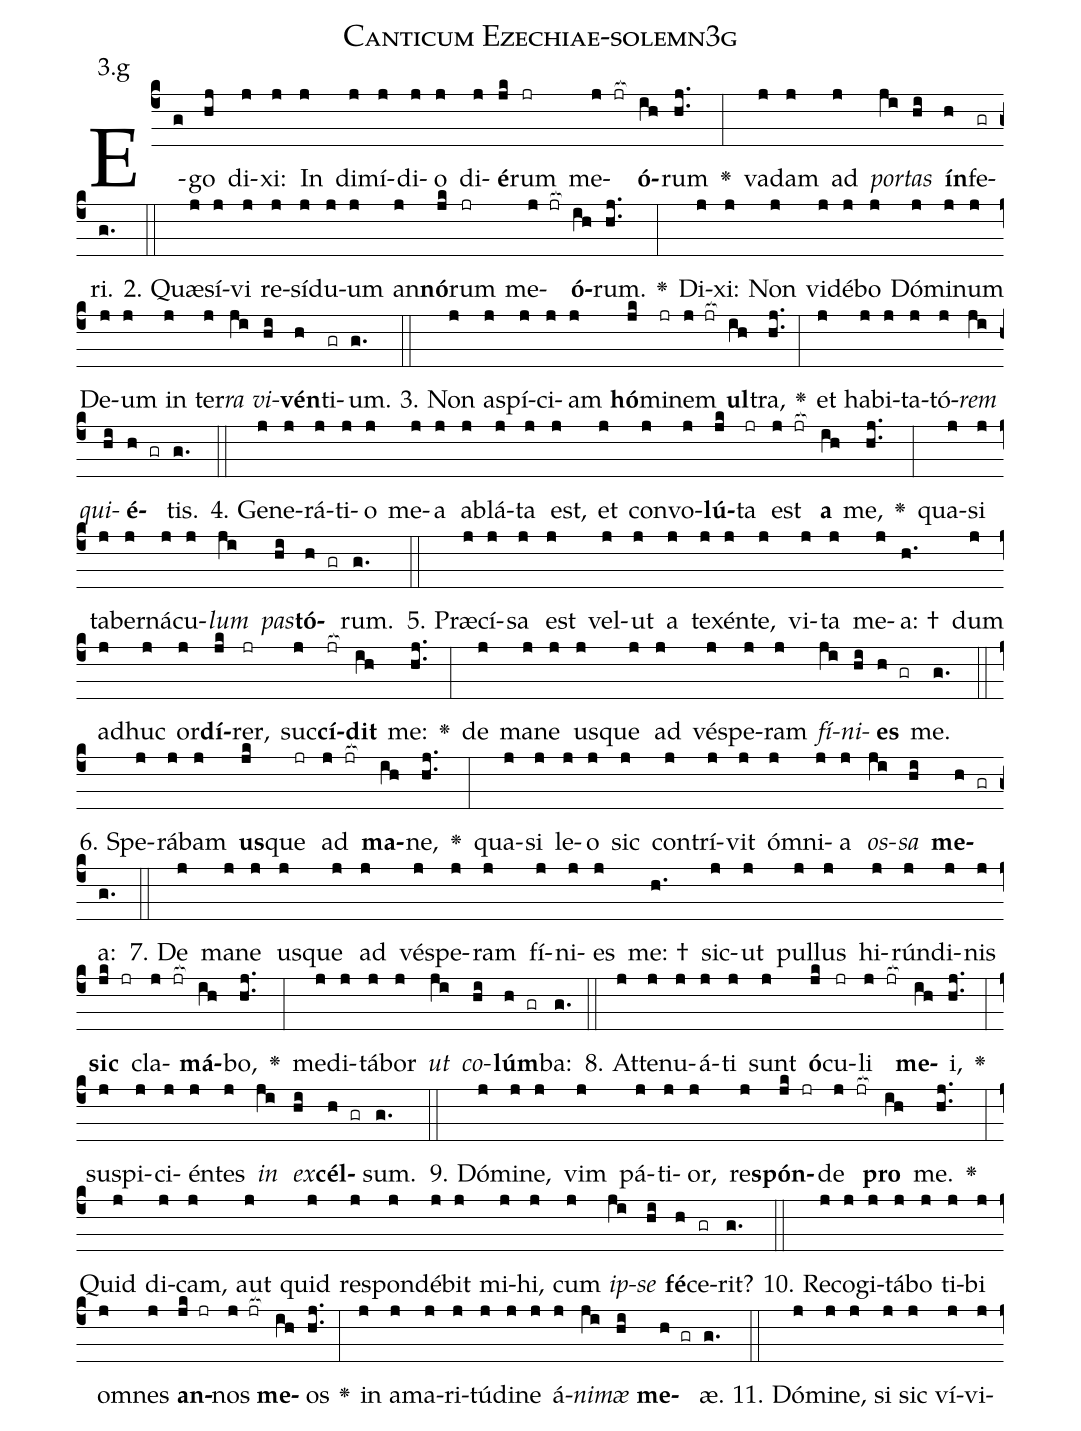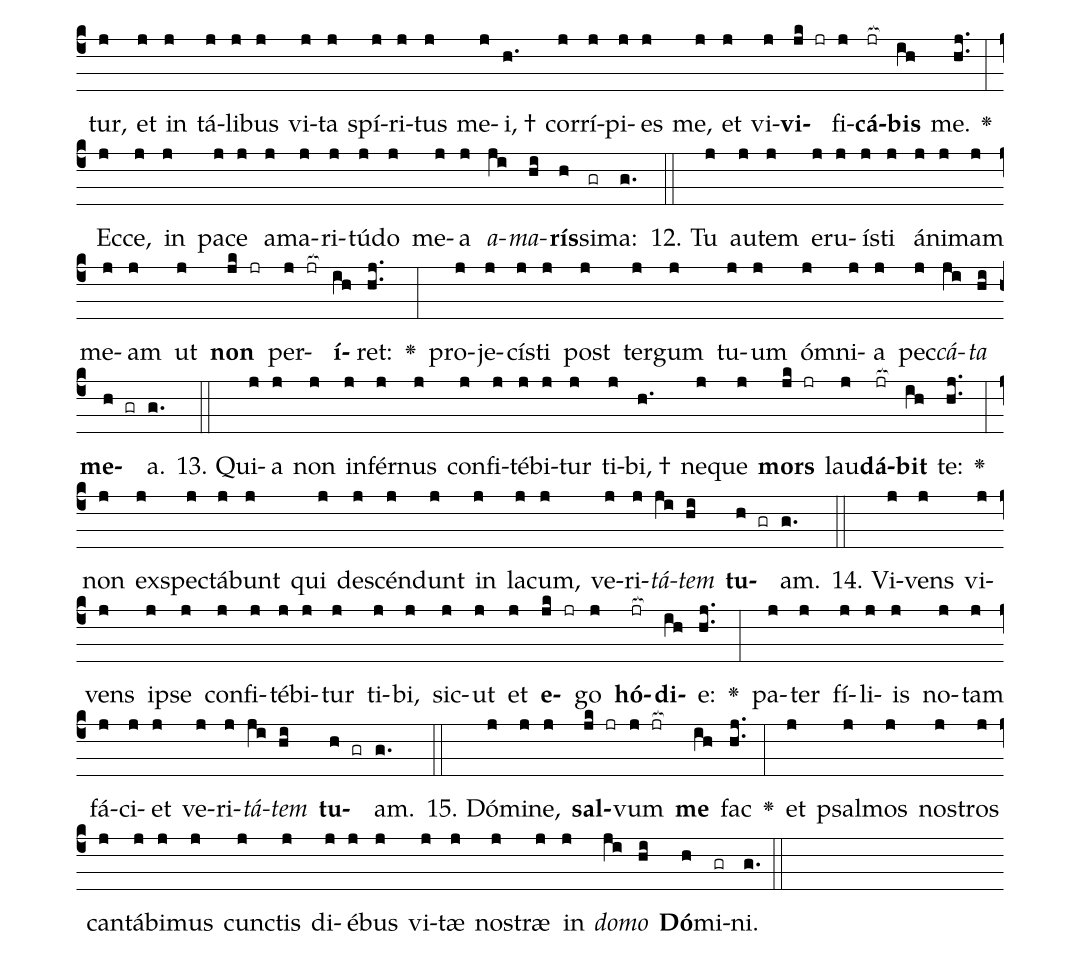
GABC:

name: Canticum Ezechiae-solemn3g;
annotation: 3.g;
%%
(c4)E(g)go(hj) di(j)xi:(j) In(j) di(j)mí(j)di(j)o(j) di(j)<b>é</b>(jk)rum(jr) me(j jr[ocb:1{])<b>ó</b>(ih[ocb:0}])rum(hj..) <v>\greheightstar</v>(:) va(j)dam(j) ad(j) <i>por</i>(ji)<i>tas</i>(hi) <b>ín</b>(h)fe(gr)ri.(g.) (::)
2. Quæ(j)sí(j)vi(j) re(j)sí(j)du(j)um(j) an(j)<b>nó</b>(jk)rum(jr) me(j jr[ocb:1{])<b>ó</b>(ih[ocb:0}])rum.(hj..) <v>\greheightstar</v>(:) Di(j)xi:(j) Non(j) vi(j)dé(j)bo(j) Dó(j)mi(j)num(j) De(j)um(j) in(j) ter(j)<i>ra</i>(ji) <i>vi</i>(hi)<b>vén</b>(h)ti(gr)um.(g.) (::)
3. Non(j) a(j)spí(j)ci(j)am(j) <b>hó</b>(jk)mi(jr)nem(j jr[ocb:1{]) <b>ul</b>(ih[ocb:0}])tra,(hj..) <v>\greheightstar</v>(:) et(j) ha(j)bi(j)ta(j)tó(j)<i>rem</i>(ji) <i>qui</i>(hi)<b>é</b>(h gr)tis.(g.) (::)
4. Ge(j)ne(j)rá(j)ti(j)o(j) me(j)a(j) ab(j)lá(j)ta(j) est,(j) et(j) con(j)vo(j)<b>lú</b>(jk)ta(jr) est(j jr[ocb:1{]) <b>a</b>(ih[ocb:0}]) me,(hj..) <v>\greheightstar</v>(:) qua(j)si(j) ta(j)ber(j)ná(j)cu(j)<i>lum</i>(ji) <i>pas</i>(hi)<b>tó</b>(h gr)rum.(g.) (::)
5. Præ(j)cí(j)sa(j) est(j) vel(j)ut(j) a(j) te(j)xén(j)te,(j) vi(j)ta(j) me(j)a: †(h.) dum(j) ad(j)huc(j) or(j)<b>dí</b>(jk)rer,(jr) suc(j)<b>cí</b>(jr[ocb:1{])<b>dit</b>(ih[ocb:0}]) me:(hj..) <v>\greheightstar</v>(:) de(j) ma(j)ne(j) us(j)que(j) ad(j) vés(j)pe(j)ram(j) <i>fí</i>(ji)<i>ni</i>(hi)<b>es</b>(h gr) me.(g.) (::)
6. Spe(j)rá(j)bam(j) <b>us</b>(jk)que(jr) ad(j jr[ocb:1{]) <b>ma</b>(ih[ocb:0}])ne,(hj..) <v>\greheightstar</v>(:) qua(j)si(j) le(j)o(j) sic(j) con(j)trí(j)vit(j) óm(j)ni(j)a(j) <i>os</i>(ji)<i>sa</i>(hi) <b>me</b>(h gr)a:(g.) (::)
7. De(j) ma(j)ne(j) us(j)que(j) ad(j) vés(j)pe(j)ram(j) fí(j)ni(j)es(j) me: †(h.) sic(j)ut(j) pul(j)lus(j) hi(j)rún(j)di(j)nis(j) <b>sic</b>(jk jr) cla(j jr[ocb:1{])<b>má</b>(ih[ocb:0}])bo,(hj..) <v>\greheightstar</v>(:) me(j)di(j)tá(j)bor(j) <i>ut</i>(ji) <i>co</i>(hi)<b>lúm</b>(h gr)ba:(g.) (::)
8. At(j)te(j)nu(j)á(j)ti(j) sunt(j) <b>ó</b>(jk)cu(jr)li(j jr[ocb:1{]) <b>me</b>(ih[ocb:0}])i,(hj..) <v>\greheightstar</v>(:) su(j)spi(j)ci(j)én(j)tes(j) <i>in</i>(ji) <i>ex</i>(hi)<b>cél</b>(h gr)sum.(g.) (::)
9. Dó(j)mi(j)ne,(j) vim(j) pá(j)ti(j)or,(j) re(j)<b>spón</b>(jk jr)de(j jr[ocb:1{]) <b>pro</b>(ih[ocb:0}]) me.(hj..) <v>\greheightstar</v>(:) Quid(j) di(j)cam,(j) aut(j) quid(j) re(j)spon(j)dé(j)bit(j) mi(j)hi,(j) cum(j) <i>ip</i>(ji)<i>se</i>(hi) <b>fé</b>(h)ce(gr)rit?(g.) (::)
10. Re(j)co(j)gi(j)tá(j)bo(j) ti(j)bi(j) om(j)nes(j) <b>an</b>(jk jr)nos(j jr[ocb:1{]) <b>me</b>(ih[ocb:0}])os(hj..) <v>\greheightstar</v>(:) in(j) a(j)ma(j)ri(j)tú(j)di(j)ne(j) á(j)<i>ni</i>(ji)<i>mæ</i>(hi) <b>me</b>(h gr)æ.(g.) (::)
11. Dó(j)mi(j)ne,(j) si(j) sic(j) ví(j)vi(j)tur,(j) et(j) in(j) tá(j)li(j)bus(j) vi(j)ta(j) spí(j)ri(j)tus(j) me(j)i, †(h.) cor(j)rí(j)pi(j)es(j) me,(j) et(j) vi(j)<b>vi</b>(jk jr)fi(j)<b>cá</b>(jr[ocb:1{])<b>bis</b>(ih[ocb:0}]) me.(hj..) <v>\greheightstar</v>(:) Ec(j)ce,(j) in(j) pa(j)ce(j) a(j)ma(j)ri(j)tú(j)do(j) me(j)a(j) <i>a</i>(ji)<i>ma</i>(hi)<b>rís</b>(h)si(gr)ma:(g.) (::)
12. Tu(j) au(j)tem(j) e(j)ru(j)ís(j)ti(j) á(j)ni(j)mam(j) me(j)am(j) ut(j) <b>non</b>(jk jr) per(j jr[ocb:1{])<b>í</b>(ih[ocb:0}])ret:(hj..) <v>\greheightstar</v>(:) pro(j)je(j)cís(j)ti(j) post(j) ter(j)gum(j) tu(j)um(j) óm(j)ni(j)a(j) pec(j)<i>cá</i>(ji)<i>ta</i>(hi) <b>me</b>(h gr)a.(g.) (::)
13. Qui(j)a(j) non(j) in(j)fér(j)nus(j) con(j)fi(j)té(j)bi(j)tur(j) ti(j)bi, †(h.) ne(j)que(j) <b>mors</b>(jk jr) lau(j)<b>dá</b>(jr[ocb:1{])<b>bit</b>(ih[ocb:0}]) te:(hj..) <v>\greheightstar</v>(:) non(j) ex(j)spec(j)tá(j)bunt(j) qui(j) de(j)scén(j)dunt(j) in(j) la(j)cum,(j) ve(j)ri(j)<i>tá</i>(ji)<i>tem</i>(hi) <b>tu</b>(h gr)am.(g.) (::)
14. Vi(j)vens(j) vi(j)vens(j) ip(j)se(j) con(j)fi(j)té(j)bi(j)tur(j) ti(j)bi,(j) sic(j)ut(j) et(j) <b>e</b>(jk jr)go(j) <b>hó</b>(jr[ocb:1{])<b>di</b>(ih[ocb:0}])e:(hj..) <v>\greheightstar</v>(:) pa(j)ter(j) fí(j)li(j)is(j) no(j)tam(j) fá(j)ci(j)et(j) ve(j)ri(j)<i>tá</i>(ji)<i>tem</i>(hi) <b>tu</b>(h gr)am.(g.) (::)
15. Dó(j)mi(j)ne,(j) <b>sal</b>(jk jr)vum(j jr[ocb:1{]) <b>me</b>(ih[ocb:0}]) fac(hj..) <v>\greheightstar</v>(:) et(j) psal(j)mos(j) nos(j)tros(j) can(j)tá(j)bi(j)mus(j) cunc(j)tis(j) di(j)é(j)bus(j) vi(j)tæ(j) nos(j)træ(j) in(j) <i>do</i>(ji)<i>mo</i>(hi) <b>Dó</b>(h)mi(gr)ni.(g.) (::)
